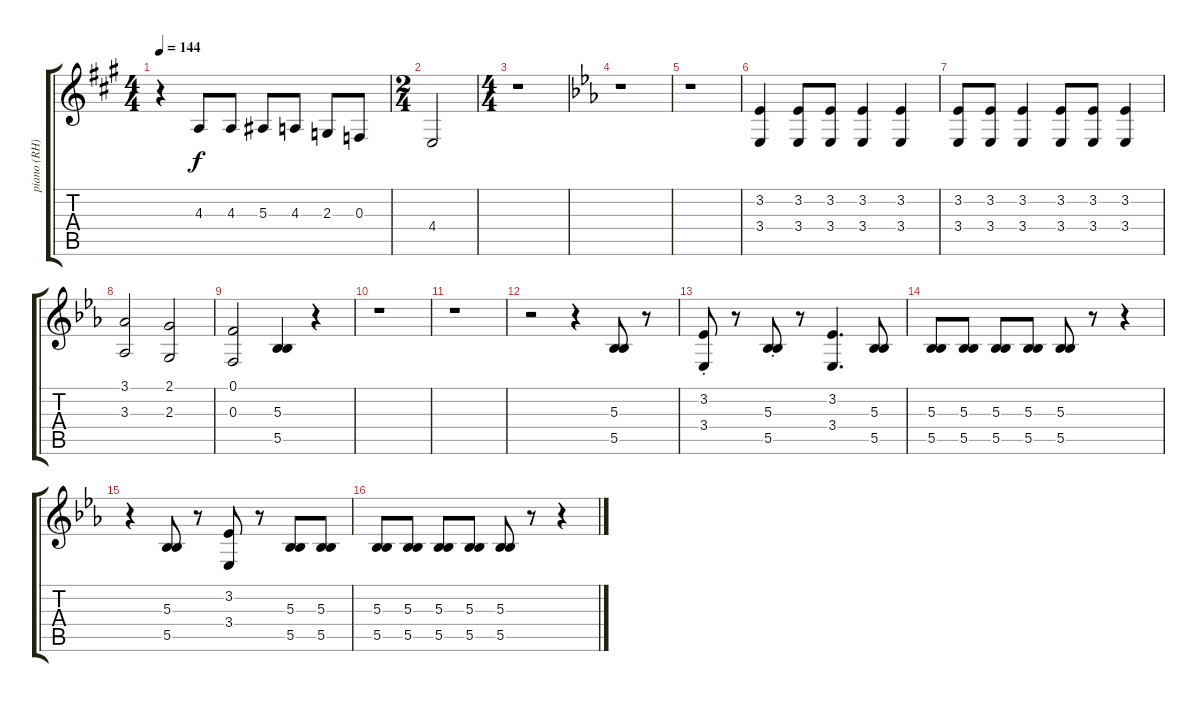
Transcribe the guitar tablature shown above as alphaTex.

\track ("piano (RH)" "piano (RH)") {instrument brightacousticpiano}
\staff {score tabs}
\tuning (F4 C4 F3 C3 F3 C2) {hide}
\ts (4 4)
\tempo 144
\clef g2
\ks a
r.4{dy f} 4.3.8 4.3.8 5.3.8 4.3.8 2.3.8 0.3.8 |
\ts (2 4)
4.4.2 |
\ts (4 4)
r.1 |
\ks eb
r.1 |
r.1 |
(3.2 3.4).4 (3.2 3.4).8 (3.2 3.4).8 (3.2 3.4).4 (3.2 3.4).4 |
(3.2 3.4).8 (3.2 3.4).8 (3.2 3.4).4 (3.2 3.4).8 (3.2 3.4).8 (3.2 3.4).4 |
(3.1 3.3).2 (2.1 2.3).2 |
(0.1 0.3).2 (5.3 5.5).4 r.4 |
r.1 |
r.1 |
r.2 r.4 (5.3 5.5).8 r.8 |
(3.2{st} 3.4{st}).8 r.8 (5.3{st} 5.5{st}).8 r.8 (3.2 3.4).4{d} (5.3 5.5).8 |
(5.3 5.5).8 (5.3 5.5).8 (5.3 5.5).8 (5.3 5.5).8 (5.3 5.5).8 r.8 r.4 |
r.4 (5.3 5.5).8 r.8 (3.2 3.4).8 r.8 (5.3 5.5).8 (5.3 5.5).8 |
(5.3 5.5).8 (5.3 5.5).8 (5.3 5.5).8 (5.3 5.5).8 (5.3 5.5).8 r.8 r.4
